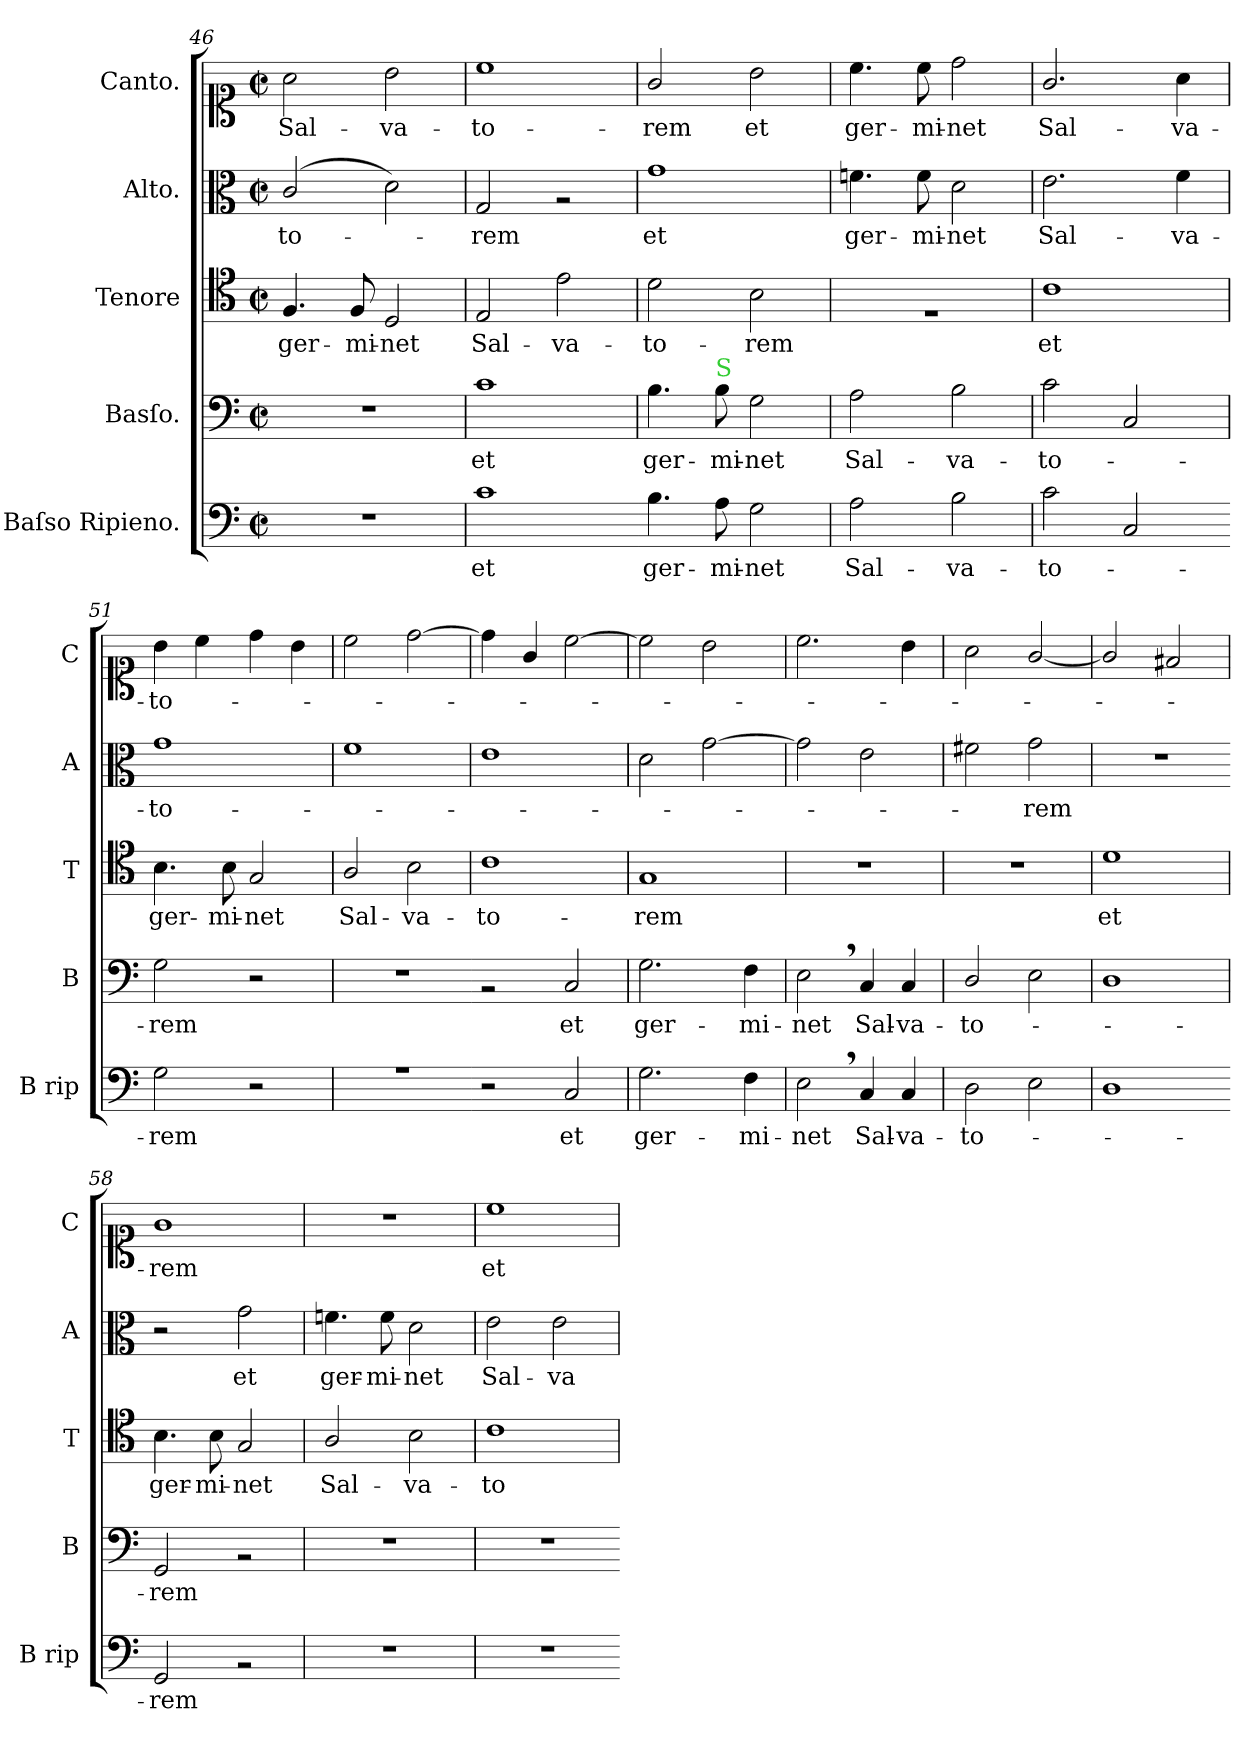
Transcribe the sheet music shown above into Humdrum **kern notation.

**kern	**text	**kern	**text	**kern	**text	**kern	**text	**kern	**text
*part5	*part5	*part4	*part4	*part3	*part3	*part2	*part2	*part1	*part1
*staff5	*staff5	*staff4	*staff4	*staff3	*staff3	*staff2	*staff2	*staff1	*staff1
*I"Baſso Ripieno.	*	*I"Basſo.	*	*I"Tenore	*	*I"Alto.	*	*I"Canto.	*
*I'B rip	*	*I'B	*	*I'T	*	*I'A	*	*I'C	*
*clefF4	*	*clefF4	*	*clefC4	*	*clefC3	*	*clefC1	*
*k[]	*	*k[]	*	*k[]	*	*k[]	*	*k[]	*
*M2/2	*	*M2/2	*	*M2/2	*	*M2/2	*	*M2/2	*
*met(c|)	*	*met(c|)	*	*met(c|)	*	*met(c|)	*	*met(c|)	*
=46	=46	=46	=46	=46	=46	=46	=46	=46	=46
1r	.	1r	.	4.F/	ger-	(<2c/	-to-	2a\	Sal-
.	.	.	.	8F/	-mi-	.	.	.	.
.	.	.	.	2D/	-net	2d\)	.	2b\	-va-
=47	=47	=47	=47	=47	=47	=47	=47	=47	=47
1c	et	1c	et	2E/	Sal-	2G/	-rem	1cc	-to-
.	.	.	.	2e\	-va-	2rA	.	.	.
=48-	=48	=48	=48	=48	=48	=48	=48	=48	=48
4.B\	ger-	4.B\	ger-	2d\	-to-	1g	et	2g/	-rem
!	!	!LO:TX:a:color=limegreen:t=S	!	!	!	!	!	!	!
8A\	-mi-	8B\	-mi-	.	.	.	.	.	.
2G\	-net	2G\	-net	2B\	-rem	.	.	2b\	et
=49	=49	=49	=49	=49	=49	=49	=49	=49	=49
2A\	Sal-	2A\	Sal-	1rF	.	4.fn\	ger-	4.cc\	ger-
.	.	.	.	.	.	8f\	-mi-	8cc\	-mi-
2B\	-va-	2B\	-va-	.	.	2d\	-net	2dd\	-net
=50	=50	=50	=50	=50	=50	=50	=50	=50	=50
2c\	-to-	2c\	-to-	1c	et	2.e\	Sal-	2.g/	Sal-
2C/	.	2C/	.	.	.	.	.	.	.
.	.	.	.	.	.	4f\	-va-	4a\	-va-
=51-	=51	=51	=51	=51	=51	=51	=51	=51	=51
2G\	-rem	2G\	-rem	4.B\	ger-	1g	-to-	4b\	-to-
.	.	.	.	.	.	.	.	4cc\	.
.	.	.	.	8B\	-mi-	.	.	.	.
2r	.	2r	.	2G/	-net	.	.	4dd\	.
.	.	.	.	.	.	.	.	4b\	.
=52	=52	=52	=52	=52	=52	=52	=52	=52	=52
1rA	.	1r	.	2A/	Sal-	1f	.	2cc\	.
.	.	.	.	2B\	-va-	.	.	[2dd\	.
=53-	=53	=53	=53	=53	=53	=53	=53	=53	=53
2r	.	2rBB	.	1c	-to-	1e	.	4dd\]	.
.	.	.	.	.	.	.	.	4g/	.
2C/	et	2C/	et	.	.	.	.	[2cc\	.
=54	=54	=54	=54	=54	=54	=54	=54	=54	=54
2.G\	ger-	2.G\	ger-	1G	-rem	2d\	.	2cc\]	.
.	.	.	.	.	.	[2g\	.	2b\	.
4F\	-mi-	4F\	-mi-	.	.	.	.	.	.
=55	=55	=55	=55	=55	=55	=55	=55	=55	=55
2E,<\	-net	2E,<\	-net	1r	.	2g\]	.	2.cc\	.
4C/	Sal-	4C/	Sal-	.	.	2e\	.	.	.
4C/	-va-	4C/	-va-	.	.	.	.	4b\	.
=56	=56	=56	=56	=56	=56	=56	=56	=56	=56
2D\	-to-	2D/	-to-	1r	.	2f#X\	.	2a\	.
2E\	.	2E\	.	.	.	2g\	-rem	[2g/	.
=57	=57	=57	=57	=57	=57	=57	=57	=57	=57
1D	.	1D	.	1d	et	1r	.	2g/]	.
.	.	.	.	.	.	.	.	2f#X/	.
=58-	=58	=58	=58	=58	=58	=58	=58	=58	=58
2GG/	-rem	2GG/	-rem	4.B\	ger-	2r	.	1g	-rem
.	.	.	.	8B\	-mi-	.	.	.	.
2rBB	.	2rBB	.	2G/	-net	2g\	et	.	.
=59	=59	=59	=59	=59	=59	=59	=59	=59	=59
1r	.	1r	.	2A/	Sal-	4.fn\	ger-	1r	.
.	.	.	.	.	.	8f\	-mi-	.	.
.	.	.	.	2B\	-va-	2d\	-net	.	.
=60	=60	=60	=60	=60	=60	=60	=60	=60	=60
1r	.	1r	.	1c	-to-	2e\	Sal-	1cc	et
.	.	.	.	.	.	2e\	-va-	.	.
=-	=	=	=	=	=	=	=	=	=
*-	*-	*-	*-	*-	*-	*-	*-	*-	*-
